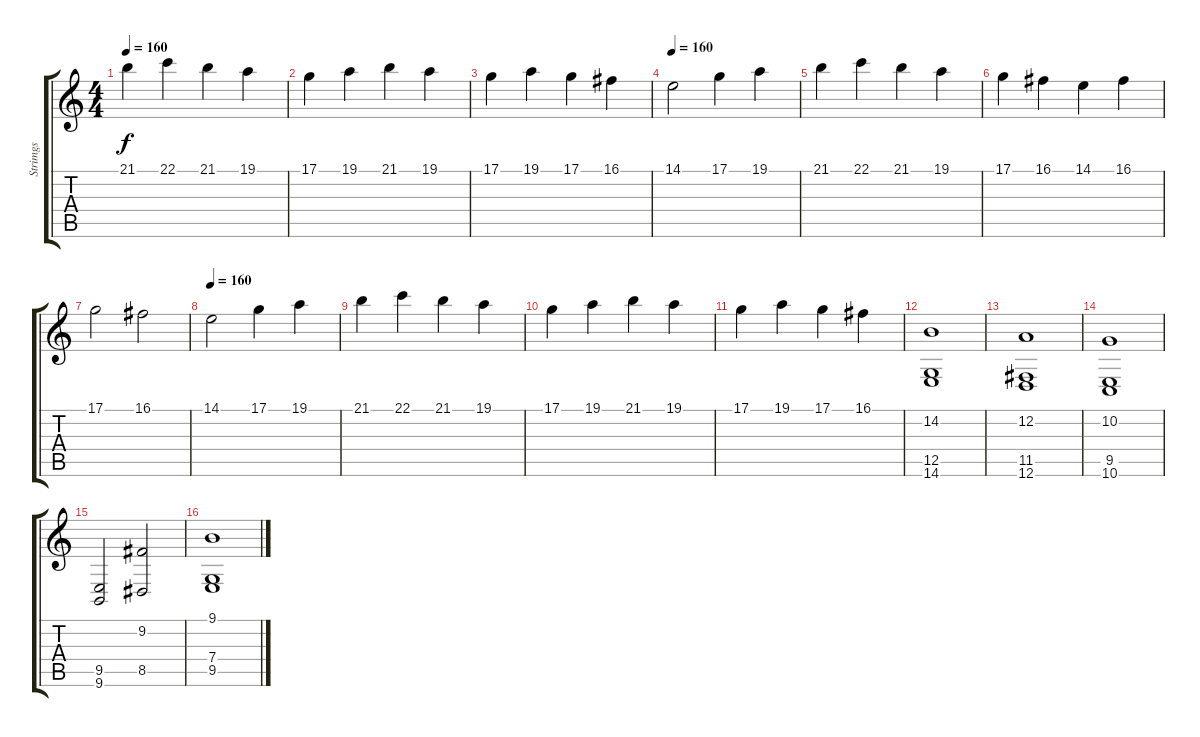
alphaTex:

\track ("Strimgs" "Strimgs") {instrument stringensemble1}
\staff {score tabs}
\tuning (D4 A3 F3 C3 G2 D2) {hide}
\ts (4 4)
\tempo 160
\clef g2
\ks c
21.1.4{dy f} 22.1.4 21.1.4 19.1.4 |
17.1.4 19.1.4 21.1.4 19.1.4 |
17.1.4 19.1.4 17.1.4 16.1.4 |
\tempo 160
14.1.2 17.1.4 19.1.4 |
21.1.4 22.1.4 21.1.4 19.1.4 |
17.1.4 16.1.4 14.1.4 16.1.4 |
17.1.2 16.1.2 |
\tempo 160
14.1.2 17.1.4 19.1.4 |
21.1.4 22.1.4 21.1.4 19.1.4 |
17.1.4 19.1.4 21.1.4 19.1.4 |
17.1.4 19.1.4 17.1.4 16.1.4 |
(14.2 12.5 14.6).1 |
(12.2 11.5 12.6).1 |
(10.2 9.5 10.6).1 |
(9.5 9.6).2 (9.2 8.5).2 |
(9.1 7.4 9.5).1
